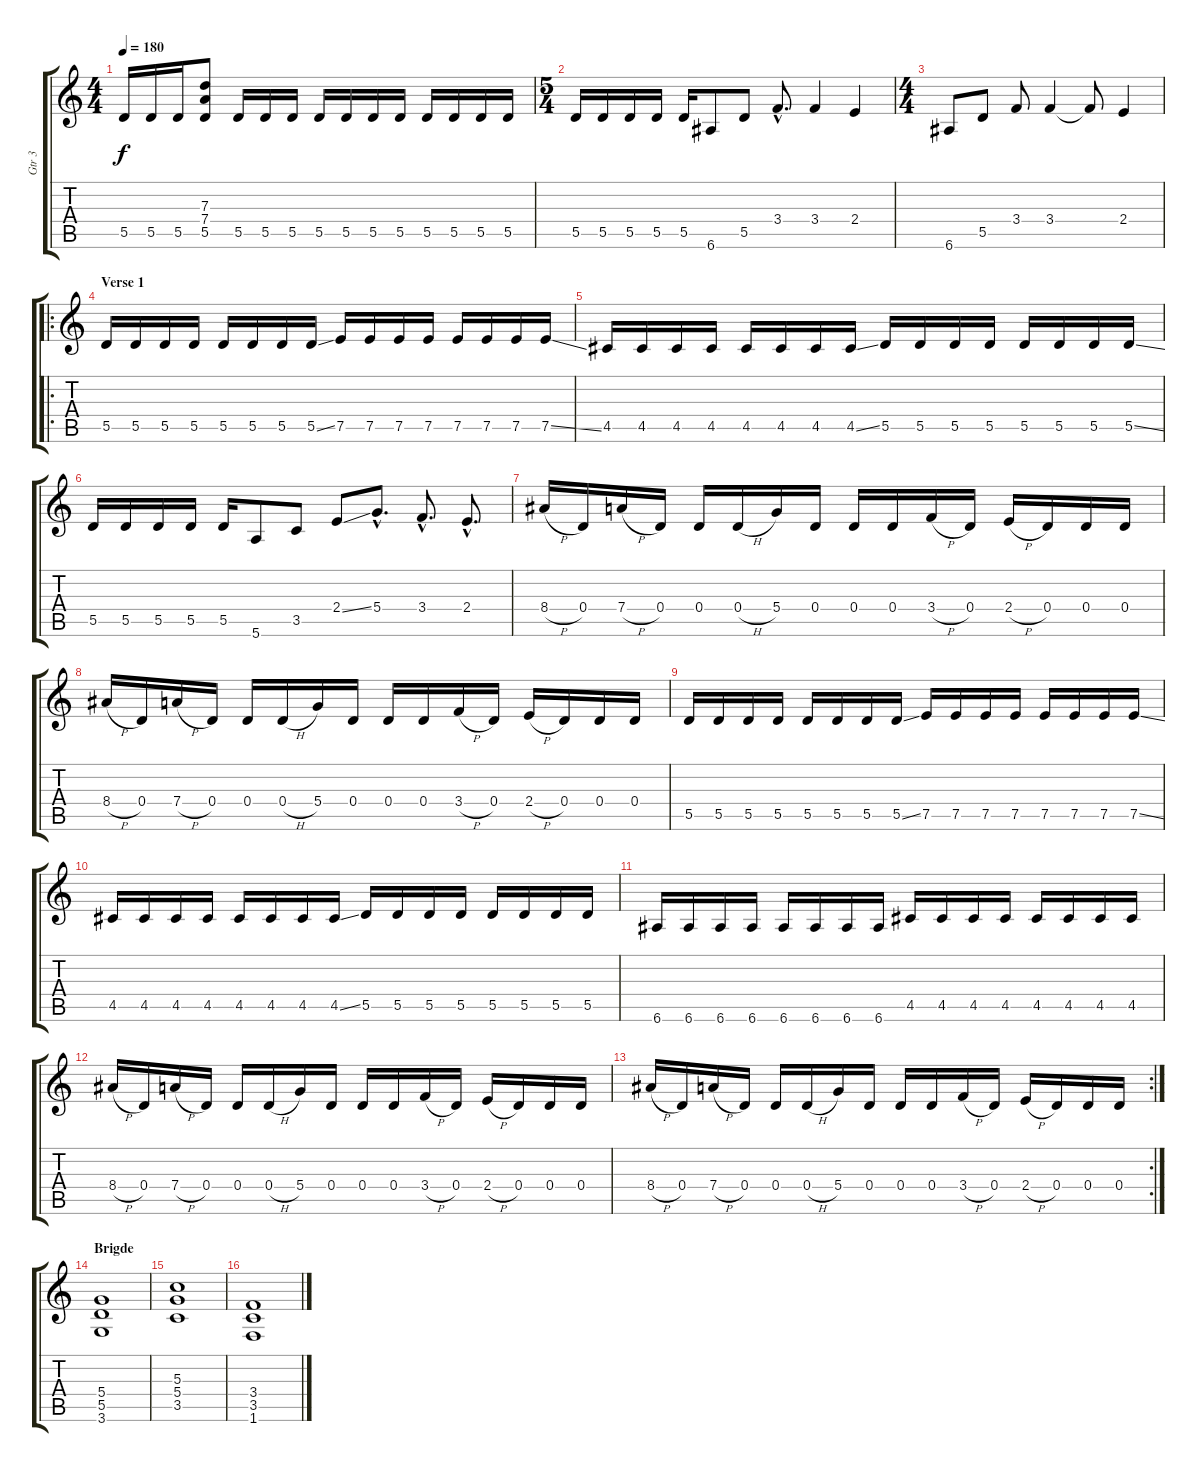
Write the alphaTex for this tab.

\track ("Gtr 3" "Gtr 3") {instrument overdrivenguitar}
\staff {score tabs}
\tuning (E4 B3 G3 D3 A2 E2) {hide}
\ts (4 4)
\tempo 180
\clef g2
\ks c
5.5.16{dy f} 5.5.16 5.5.16 (7.3 7.4 5.5).8 5.5.16 5.5.16 5.5.16 5.5.16 5.5.16 5.5.16 5.5.16 5.5.16 5.5.16 5.5.16 5.5.16 |
\ts (5 4)
5.5.16 5.5.16 5.5.16 5.5.16 5.5.16 6.6.8 5.5.8 3.4{hac}.8{d} 3.4.4 2.4.4 |
\ts (4 4)
6.6.8 5.5.8 3.4.8 3.4.4 3.4{t}.8 2.4.4 |
\ro
\section ("" "Verse 1")
5.5.16 5.5.16 5.5.16 5.5.16 5.5.16 5.5.16 5.5.16 5.5{ss}.16 7.5.16 7.5.16 7.5.16 7.5.16 7.5.16 7.5.16 7.5.16 7.5{ss}.16 |
4.5.16 4.5.16 4.5.16 4.5.16 4.5.16 4.5.16 4.5.16 4.5{ss}.16 5.5.16 5.5.16 5.5.16 5.5.16 5.5.16 5.5.16 5.5.16 5.5{ss}.16 |
5.5.16 5.5.16 5.5.16 5.5.16 5.5.16 5.6.8 3.5.8 2.4{ss}.8 5.4{hac}.8{d} 3.4{hac}.8{d} 2.4{hac}.8{d} |
8.4{h}.16 0.4.16 7.4{h}.16 0.4.16 0.4.16 0.4{h}.16 5.4.16 0.4.16 0.4.16 0.4.16 3.4{h}.16 0.4.16 2.4{h}.16 0.4.16 0.4.16 0.4.16 |
8.4{h}.16 0.4.16 7.4{h}.16 0.4.16 0.4.16 0.4{h}.16 5.4.16 0.4.16 0.4.16 0.4.16 3.4{h}.16 0.4.16 2.4{h}.16 0.4.16 0.4.16 0.4.16 |
5.5.16 5.5.16 5.5.16 5.5.16 5.5.16 5.5.16 5.5.16 5.5{ss}.16 7.5.16 7.5.16 7.5.16 7.5.16 7.5.16 7.5.16 7.5.16 7.5{ss}.16 |
4.5.16 4.5.16 4.5.16 4.5.16 4.5.16 4.5.16 4.5.16 4.5{ss}.16 5.5.16 5.5.16 5.5.16 5.5.16 5.5.16 5.5.16 5.5.16 5.5.16 |
6.6.16 6.6.16 6.6.16 6.6.16 6.6.16 6.6.16 6.6.16 6.6.16 4.5.16 4.5.16 4.5.16 4.5.16 4.5.16 4.5.16 4.5.16 4.5.16 |
8.4{h}.16 0.4.16 7.4{h}.16 0.4.16 0.4.16 0.4{h}.16 5.4.16 0.4.16 0.4.16 0.4.16 3.4{h}.16 0.4.16 2.4{h}.16 0.4.16 0.4.16 0.4.16 |
\rc 2
8.4{h}.16 0.4.16 7.4{h}.16 0.4.16 0.4.16 0.4{h}.16 5.4.16 0.4.16 0.4.16 0.4.16 3.4{h}.16 0.4.16 2.4{h}.16 0.4.16 0.4.16 0.4.16 |
\section ("" "Brigde")
(5.4 5.5 3.6).1 |
(5.3 5.4 3.5).1 |
(3.4 3.5 1.6).1
